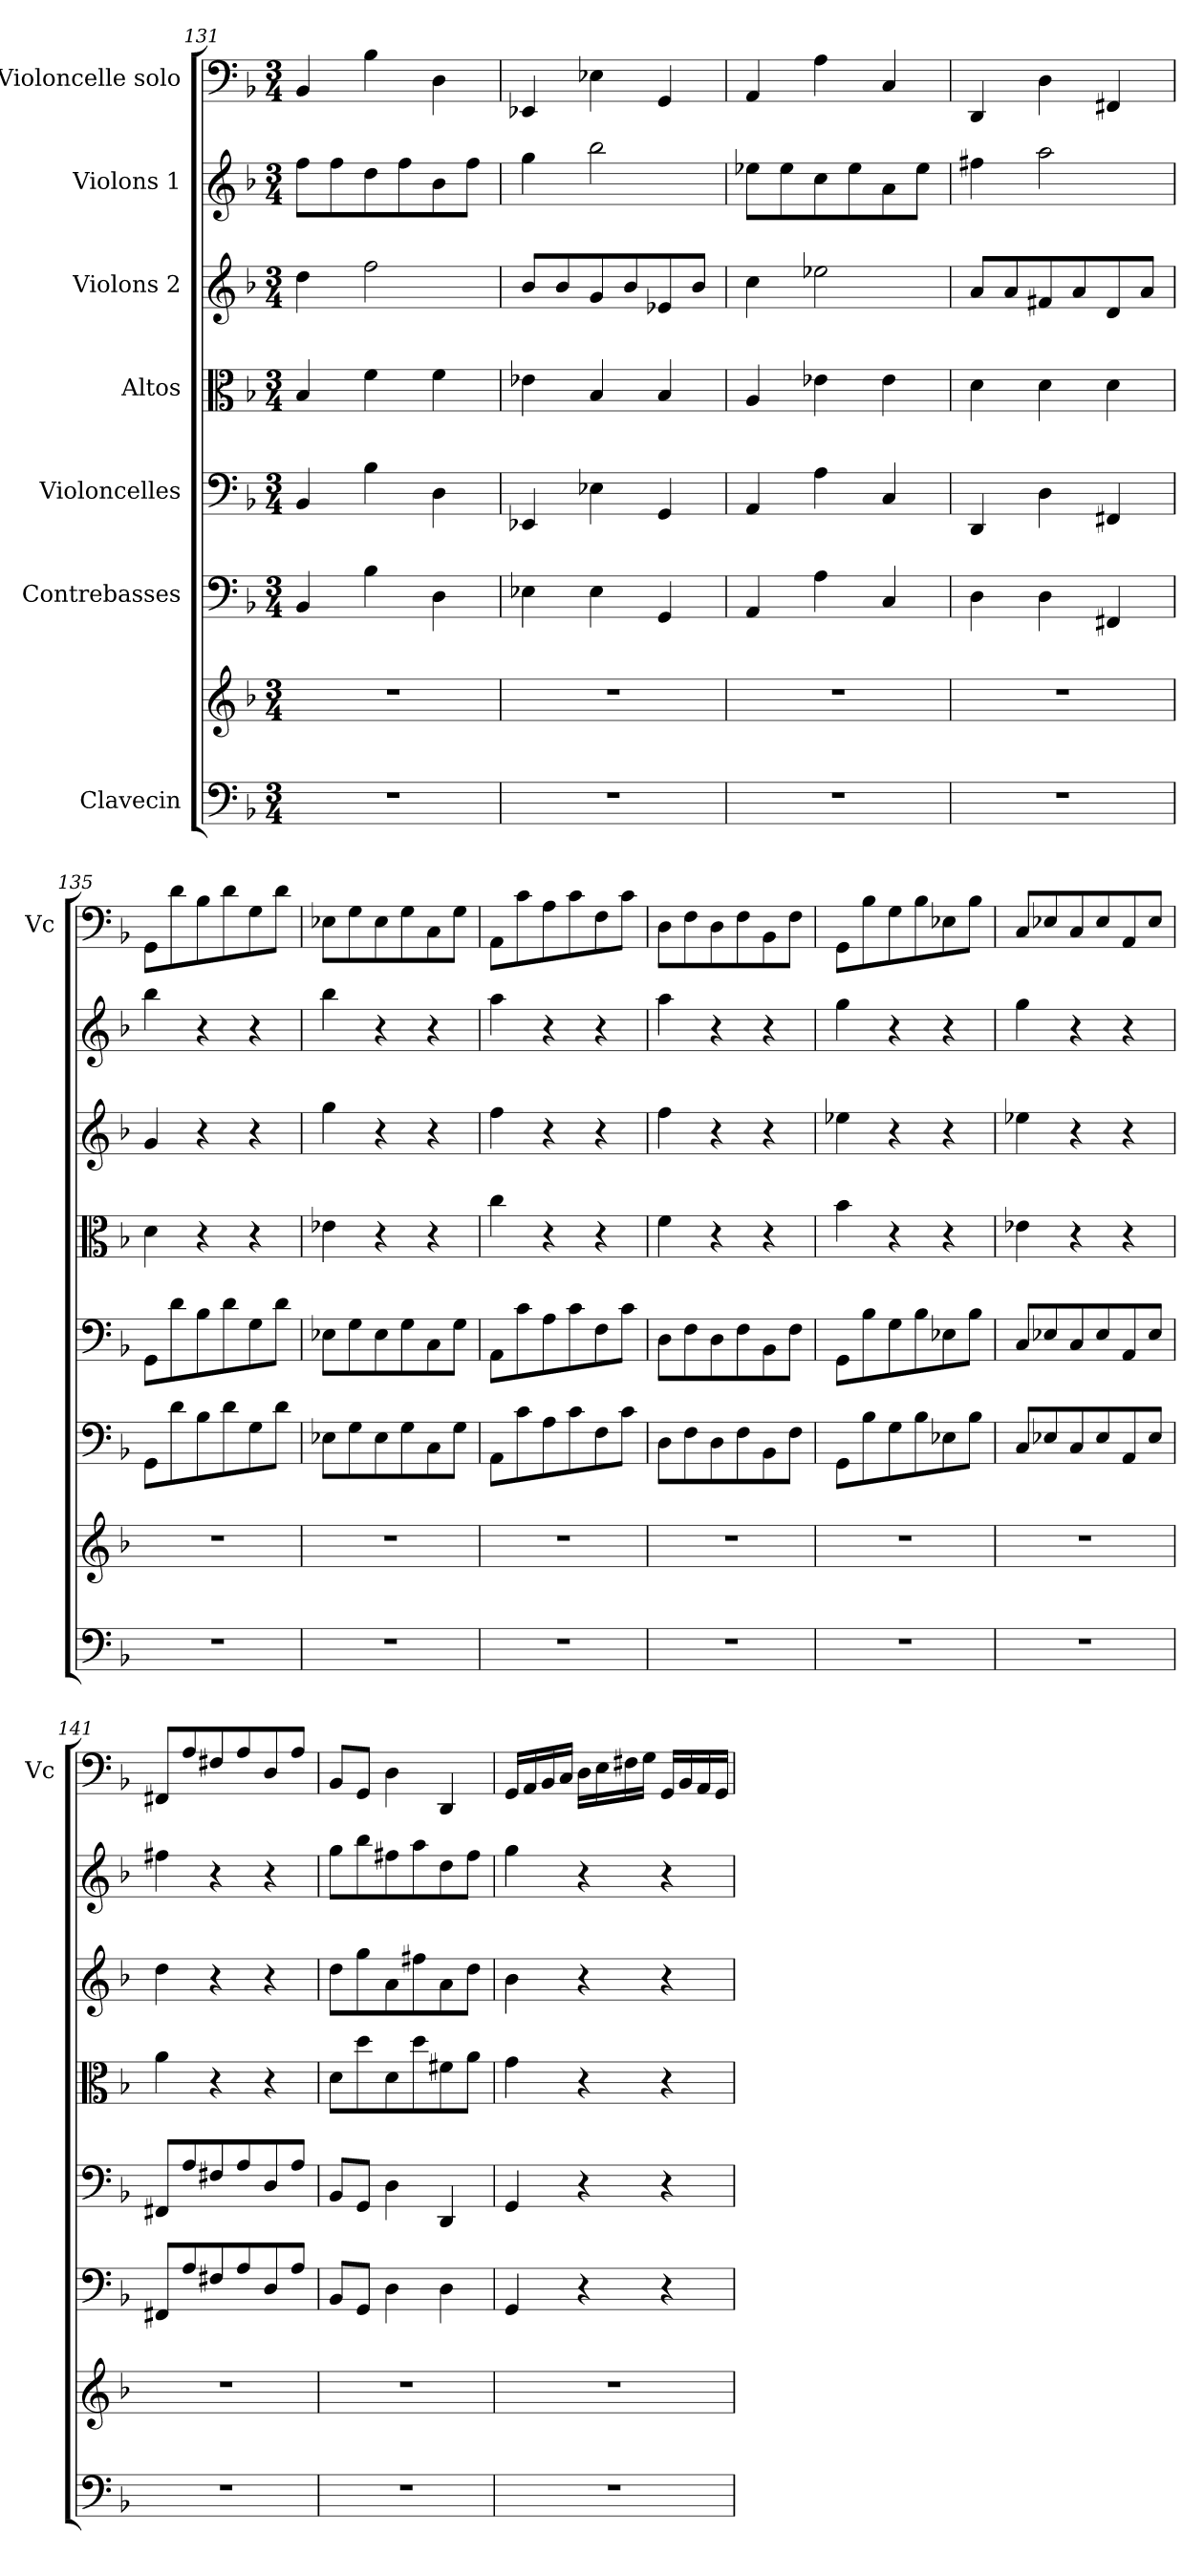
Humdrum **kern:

**kern	**kern	**kern	**kern	**kern	**kern	**kern	**kern
*part7	*part7	*part6	*part5	*part4	*part3	*part2	*part1
*staff8	*staff7	*staff6	*staff5	*staff4	*staff3	*staff2	*staff1
*I"Clavecin	*	*I"Contrebasses	*I"Violoncelles	*I"Altos	*I"Violons 2	*I"Violons 1	*I"Violoncelle solo
*	*	*	*	*	*	*	*I'Vc
*clefF4	*clefG2	*clefF4	*clefF4	*clefC3	*clefG2	*clefG2	*clefF4
*	*	*ITrd7c12	*	*	*	*	*
*k[b-]	*k[b-]	*k[b-]	*k[b-]	*k[b-]	*k[b-]	*k[b-]	*k[b-]
*M3/4	*M3/4	*M3/4	*M3/4	*M3/4	*M3/4	*M3/4	*M3/4
=131	=131	=131	=131	=131	=131	=131	=131
2.r	2.r	4BBB-/	4BB-/	4B-/	4dd\	8ff\L	4BB-/
.	.	.	.	.	.	8ff\	.
.	.	4BB-\	4B-\	4f\	2ff\	8dd\	4B-\
.	.	.	.	.	.	8ff\	.
.	.	4DD\	4D\	4f\	.	8b-\	4D\
.	.	.	.	.	.	8ff\J	.
=132	=132	=132	=132	=132	=132	=132	=132
2.r	2.r	4EE-X\	4EE-X/	4e-X\	8b-/L	4gg\	4EE-X/
.	.	.	.	.	8b-/	.	.
.	.	4EE-\	4E-X\	4B-/	8g/	2bb-\	4E-X\
.	.	.	.	.	8b-/	.	.
.	.	4GGG/	4GG/	4B-/	8e-X/	.	4GG/
.	.	.	.	.	8b-/J	.	.
=133	=133	=133	=133	=133	=133	=133	=133
2.r	2.r	4AAA/	4AA/	4A/	4cc\	8ee-X\L	4AA/
.	.	.	.	.	.	8ee-\	.
.	.	4AA\	4A\	4e-X\	2ee-X\	8cc\	4A\
.	.	.	.	.	.	8ee-\	.
.	.	4CC/	4C/	4e-\	.	8a\	4C/
.	.	.	.	.	.	8ee-\J	.
=134	=134	=134	=134	=134	=134	=134	=134
2.r	2.r	4DD\	4DD/	4d\	8a/L	4ff#X\	4DD/
.	.	.	.	.	8a/	.	.
.	.	4DD\	4D\	4d\	8f#X/	2aa\	4D\
.	.	.	.	.	8a/	.	.
.	.	4FFF#X/	4FF#X/	4d\	8d/	.	4FF#X/
.	.	.	.	.	8a/J	.	.
=135	=135	=135	=135	=135	=135	=135	=135
2.r	2.r	8GGG\L	8GG\L	4d\	4g/	4bb-\	8GG\L
.	.	8D\	8d\	.	.	.	8d\
.	.	8BB-\	8B-\	4r	4r	4r	8B-\
.	.	8D\	8d\	.	.	.	8d\
.	.	8GG\	8G\	4r	4r	4r	8G\
.	.	8D\J	8d\J	.	.	.	8d\J
!!LO:LB:g=z
=136	=136	=136	=136	=136	=136	=136	=136
2.r	2.r	8EE-X\L	8E-X\L	4e-X\	4gg\	4bb-\	8E-X\L
.	.	8GG\	8G\	.	.	.	8G\
.	.	8EE-\	8E-\	4r	4r	4r	8E-\
.	.	8GG\	8G\	.	.	.	8G\
.	.	8CC\	8C\	4r	4r	4r	8C\
.	.	8GG\J	8G\J	.	.	.	8G\J
=137	=137	=137	=137	=137	=137	=137	=137
2.r	2.r	8AAA\L	8AA\L	4cc\	4ff\	4aa\	8AA\L
.	.	8C\	8c\	.	.	.	8c\
.	.	8AA\	8A\	4r	4r	4r	8A\
.	.	8C\	8c\	.	.	.	8c\
.	.	8FF\	8F\	4r	4r	4r	8F\
.	.	8C\J	8c\J	.	.	.	8c\J
=138	=138	=138	=138	=138	=138	=138	=138
2.r	2.r	8DD\L	8D\L	4f\	4ff\	4aa\	8D\L
.	.	8FF\	8F\	.	.	.	8F\
.	.	8DD\	8D\	4r	4r	4r	8D\
.	.	8FF\	8F\	.	.	.	8F\
.	.	8BBB-\	8BB-\	4r	4r	4r	8BB-\
.	.	8FF\J	8F\J	.	.	.	8F\J
=139	=139	=139	=139	=139	=139	=139	=139
2.r	2.r	8GGG\L	8GG\L	4b-\	4ee-X\	4gg\	8GG\L
.	.	8BB-\	8B-\	.	.	.	8B-\
.	.	8GG\	8G\	4r	4r	4r	8G\
.	.	8BB-\	8B-\	.	.	.	8B-\
.	.	8EE-X\	8E-X\	4r	4r	4r	8E-X\
.	.	8BB-\J	8B-\J	.	.	.	8B-\J
=140	=140	=140	=140	=140	=140	=140	=140
2.r	2.r	8CC/L	8C/L	4e-X\	4ee-X\	4gg\	8C/L
.	.	8EE-X/	8E-X/	.	.	.	8E-X/
.	.	8CC/	8C/	4r	4r	4r	8C/
.	.	8EE-/	8E-/	.	.	.	8E-/
.	.	8AAA/	8AA/	4r	4r	4r	8AA/
.	.	8EE-/J	8E-/J	.	.	.	8E-/J
=141	=141	=141	=141	=141	=141	=141	=141
2.r	2.r	8FFF#X/L	8FF#X/L	4a\	4dd\	4ff#X\	8FF#X/L
.	.	8AA/	8A/	.	.	.	8A/
.	.	8FF#X/	8F#X/	4r	4r	4r	8F#X/
.	.	8AA/	8A/	.	.	.	8A/
.	.	8DD/	8D/	4r	4r	4r	8D/
.	.	8AA/J	8A/J	.	.	.	8A/J
!!LO:PB:g=z
=142	=142	=142	=142	=142	=142	=142	=142
2.r	2.r	8BBB-/L	8BB-/L	8d\L	8dd\L	8gg\L	8BB-/L
.	.	8GGG/J	8GG/J	8dd\	8gg\	8bb-\	8GG/J
.	.	4DD\	4D\	8d\	8a\	8ff#X\	4D\
.	.	.	.	8dd\	8ff#X\	8aa\	.
.	.	4DD\	4DD/	8f#X\	8a\	8dd\	4DD/
.	.	.	.	8a\J	8dd\J	8ff#\J	.
=143	=143	=143	=143	=143	=143	=143	=143
2.r	2.r	4GGG/	4GG/	4g\	4b-\	4gg\	16GG/LL
.	.	.	.	.	.	.	16AA/
.	.	.	.	.	.	.	16BB-/
.	.	.	.	.	.	.	16C/JJ
.	.	4r	4r	4r	4r	4r	16D\LL
.	.	.	.	.	.	.	16E\
.	.	.	.	.	.	.	16F#X\
.	.	.	.	.	.	.	16G\JJ
.	.	4r	4r	4r	4r	4r	16GG/LL
.	.	.	.	.	.	.	16BB-/
.	.	.	.	.	.	.	16AA/
.	.	.	.	.	.	.	16GG/JJ
=	=	=	=	=	=	=	=
*-	*-	*-	*-	*-	*-	*-	*-
